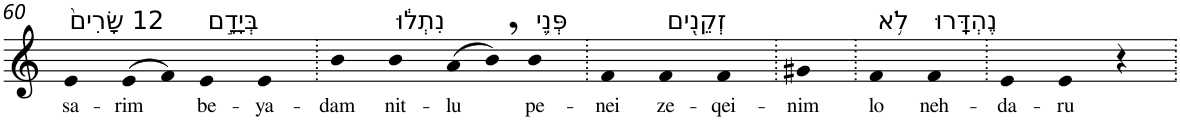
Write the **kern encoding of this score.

**kern	**text
*part1	*part1
*staff1	*staff1
*I"Piano	*
*I'Pno	*
!!LO:PB:g=z
*clefG2	*
*k[]	*
=60	=60
!LO:TX:a:t=12 שָׂרִים֙	!
!	!LO:LY:b
4e	sa-
!	!LO:LY:b
(>8e	-rim
8f)	.
!LO:TX:a:t=בְּיָדָ֣ם	!
!	!LO:LY:b
4e	be-
!	!LO:LY:b
4e	-ya-
=61.	=61.
!	!LO:LY:b
4b	-dam
!LO:TX:a:t=נִתְל֔וּ	!
!	!LO:LY:b
4b	nit-
!	!LO:LY:b
(8a	-lu
8b,)	.
!LO:TX:a:t=פְּנֵ֥י	!
!	!LO:LY:b
4b	pe-
=62.	=62.
!	!LO:LY:b
4f	-nei
!LO:TX:a:t=זְקֵנִ֖ים	!
!	!LO:LY:b
4f	ze-
!	!LO:LY:b
4f	-qei-
=63.	=63.
!	!LO:LY:b
4g#X	-nim
=64.	=64.
!LO:TX:a:t=לֹ֥א	!
!	!LO:LY:b
4f	lo
!LO:TX:a:t=נֶהְדָּֽרוּ	!
!	!LO:LY:b
4f	neh-
=65.	=65.
!	!LO:LY:b
4e	-da-
!	!LO:LY:b
4e	-ru
4r	.
=.	=.
*-	*-
